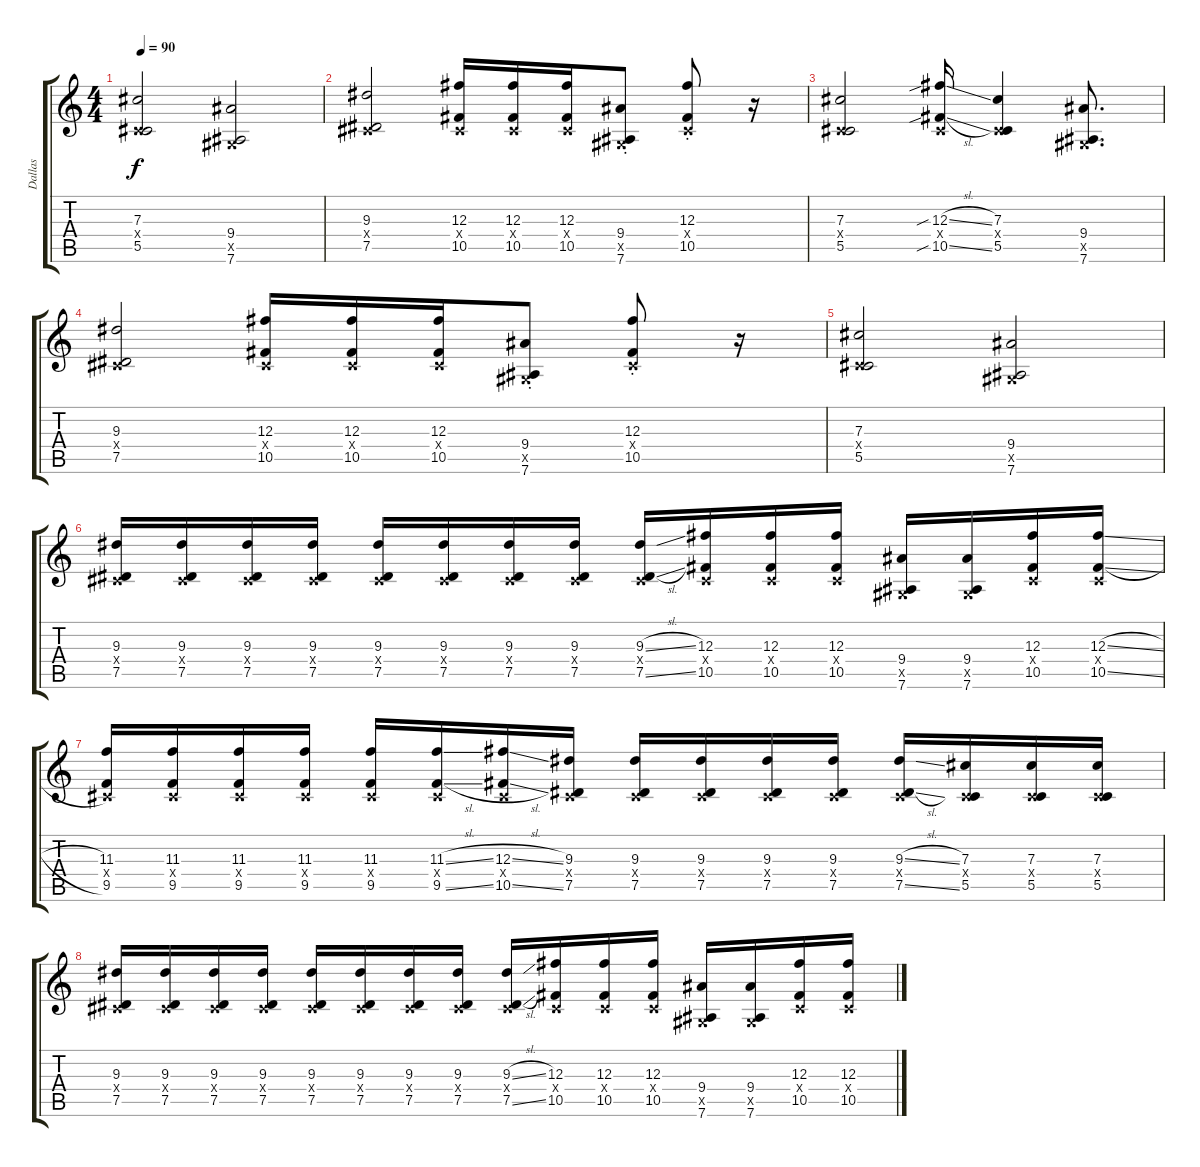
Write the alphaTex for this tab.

\track ("Dallas" "Dallas") {instrument distortionguitar}
\staff {score tabs}
\tuning (Eb4 Bb3 Gb3 Db3 Ab2 Eb2) {hide}
\ts (4 4)
\tempo 90
\clef g2
\ks c
(7.3 0.4{x} 5.5).2{dy f} (9.4 0.5{x} 7.6).2 |
(9.3 0.4{x} 7.5).2 (12.3 0.4{x} 10.5).16 (12.3 0.4{x} 10.5).16 (12.3 0.4{x} 10.5).16 (9.4{st} 0.5{x} 7.6{st}).8 (12.3{st} 0.4{x} 10.5{st}).8 r.16 |
(7.3 0.4{x} 5.5).2 (12.3{sib sl} 0.4{x} 10.5{sib sl}).16 (7.3 0.4{x} 5.5).4 (9.4 0.5{x} 7.6).8{d} |
(9.3 0.4{x} 7.5).2 (12.3 0.4{x} 10.5).16 (12.3 0.4{x} 10.5).16 (12.3 0.4{x} 10.5).16 (9.4{st} 0.5{x} 7.6{st}).8 (12.3{st} 0.4{x} 10.5{st}).8 r.16 |
(7.3 0.4{x} 5.5).2 (9.4 0.5{x} 7.6).2 |
(9.3 0.4{x} 7.5).16 (9.3 0.4{x} 7.5).16 (9.3 0.4{x} 7.5).16 (9.3 0.4{x} 7.5).16 (9.3 0.4{x} 7.5).16 (9.3 0.4{x} 7.5).16 (9.3 0.4{x} 7.5).16 (9.3 0.4{x} 7.5).16 (9.3{sl} 0.4{x} 7.5{sl}).16 (12.3 0.4{x} 10.5).16 (12.3 0.4{x} 10.5).16 (12.3 0.4{x} 10.5).16 (9.4 0.5{x} 7.6).16 (9.4 0.5{x} 7.6).16 (12.3 0.4{x} 10.5).16 (12.3{sl} 0.4{x} 10.5{sl}).16 |
(11.3 0.4{x} 9.5).16 (11.3 0.4{x} 9.5).16 (11.3 0.4{x} 9.5).16 (11.3 0.4{x} 9.5).16 (11.3 0.4{x} 9.5).16 (11.3{sl} 0.4{x} 9.5{sl}).16 (12.3{sl} 0.4{x} 10.5{sl}).16 (9.3 0.4{x} 7.5).16 (9.3 0.4{x} 7.5).16 (9.3 0.4{x} 7.5).16 (9.3 0.4{x} 7.5).16 (9.3 0.4{x} 7.5).16 (9.3{sl} 0.4{x} 7.5{sl}).16 (7.3 0.4{x} 5.5).16 (7.3 0.4{x} 5.5).16 (7.3 0.4{x} 5.5).16 |
(9.3 0.4{x} 7.5).16 (9.3 0.4{x} 7.5).16 (9.3 0.4{x} 7.5).16 (9.3 0.4{x} 7.5).16 (9.3 0.4{x} 7.5).16 (9.3 0.4{x} 7.5).16 (9.3 0.4{x} 7.5).16 (9.3 0.4{x} 7.5).16 (9.3{sl} 0.4{x} 7.5{sl}).16 (12.3 0.4{x} 10.5).16 (12.3 0.4{x} 10.5).16 (12.3 0.4{x} 10.5).16 (9.4 0.5{x} 7.6).16 (9.4 0.5{x} 7.6).16 (12.3 0.4{x} 10.5).16 (12.3{sl} 0.4{x} 10.5{sl}).16
